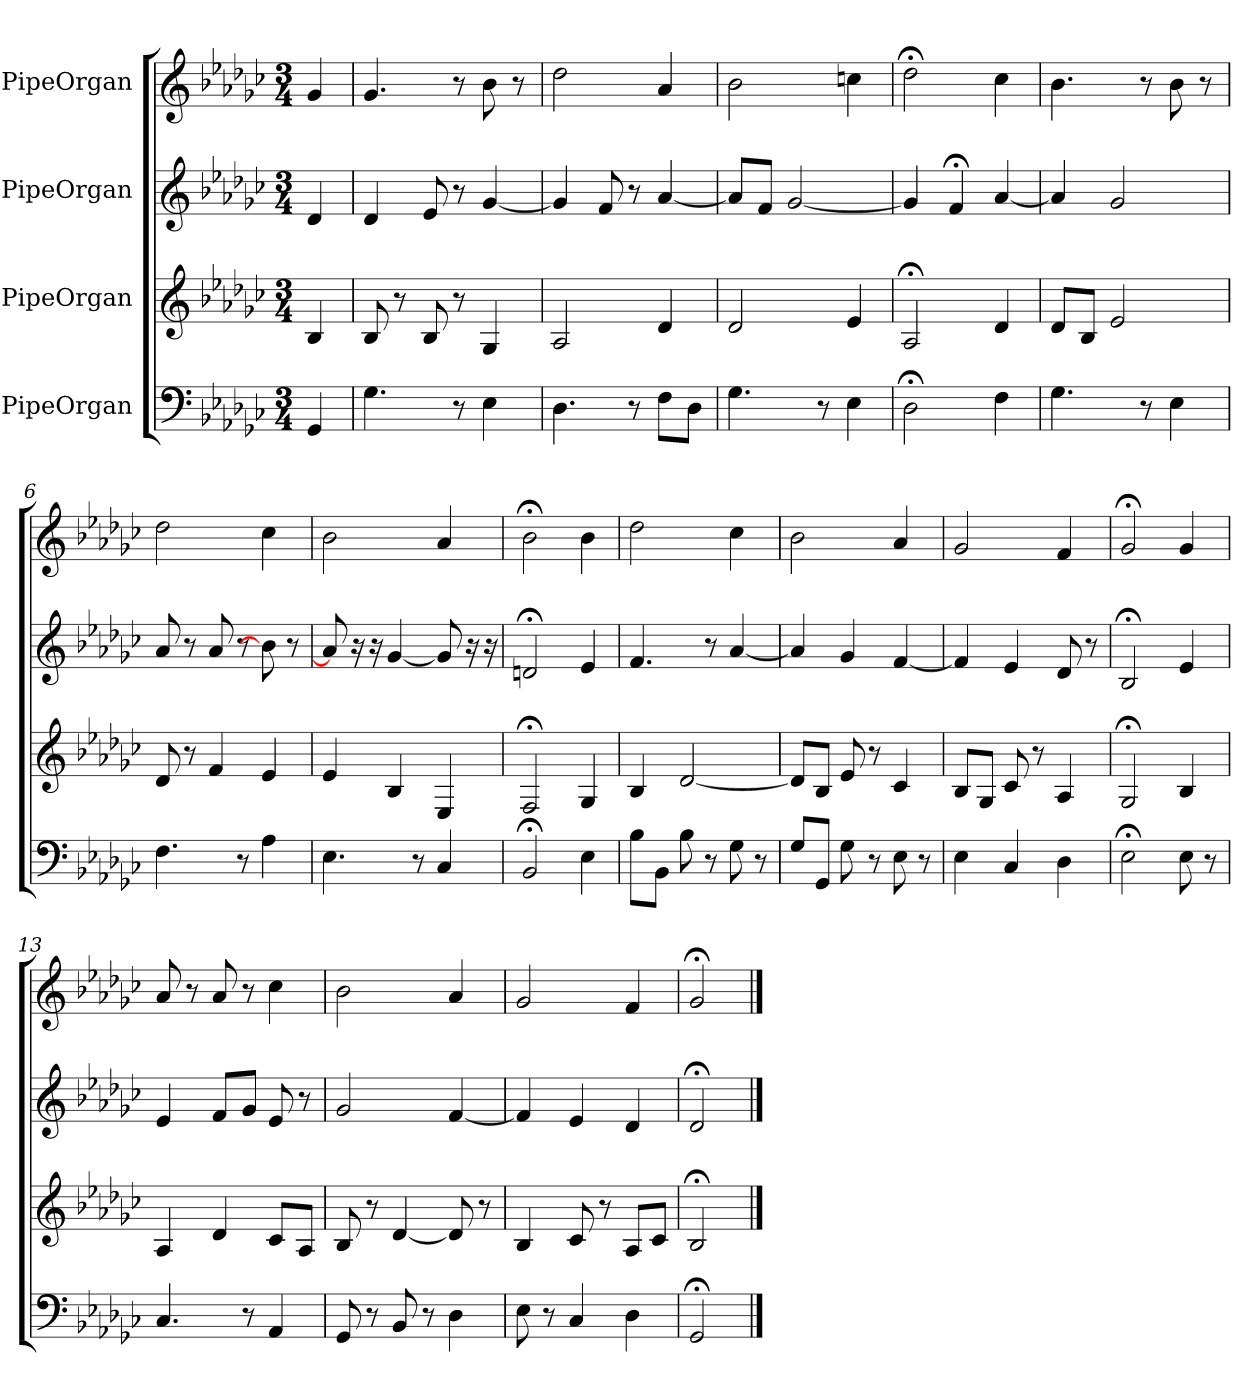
**kern	**kern	**kern	**kern
*part4	*part3	*part2	*part1
*staff4	*staff3	*staff2	*staff1
*I"PipeOrgan	*I"PipeOrgan	*I"PipeOrgan	*I"PipeOrgan
*k[b-e-a-d-g-c-]	*k[b-e-a-d-g-c-]	*k[b-e-a-d-g-c-]	*k[b-e-a-d-g-c-]
*G-:	*G-:	*G-:	*G-:
*M3/4	*M3/4	*M3/4	*M3/4
*MM60	*MM60	*MM60	*MM60
=	=	=	=
4GG-	4B-	4d-	4g-
=1	=1	=1	=1
4.G-	8B-	4d-	4.g-
.	8r	.	.
.	8B-	8e-	.
8r	8r	8r	8r
4E-	4G-	[4g-	8b-
.	.	.	8r
=2	=2	=2	=2
4.D-	2A-	4g-]	2dd-
.	.	8f	.
8r	.	8r	.
8FL	4d-	[4a-	4a-
8D-J	.	.	.
=3	=3	=3	=3
4.G-	2d-	8a-L]	2b-
.	.	8fJ	.
.	.	[2g-	.
8r	.	.	.
4E-	4e-	.	4ccn
=4	=4	=4	=4
2D-;<	2A-;<	4g-]	2dd-;<
.	.	4f;<	.
4F	4d-	[4a-	4cc-
=5	=5	=5	=5
4.G-	8d-L	4a-]	4.b-
.	8B-J	.	.
.	2e-	2g-	.
8r	.	.	8r
4E-	.	.	8b-
.	.	.	8r
=6	=6	=6	=6
4.F	8d-	8a-	2dd-
.	8r	8r	.
.	4f	8a-	.
8r	.	8r	.
4A-	4e-	8b-]	4cc-
.	.	8r	.
=7	=7	=7	=7
4.E-	4e-	8a-]	2b-
.	.	16r	.
.	.	16r	.
.	4B-	[4g-	.
8r	.	.	.
4C-	4E-	8g-]	4a-
.	.	16r	.
.	.	16r	.
=8	=8	=8	=8
2BB-;<	2F;<	2dn;<	2b-;<
4E-	4G-	4e-	4b-
=9	=9	=9	=9
8B-L	4B-	4.f	2dd-
8BB-J	.	.	.
8B-	[2d-	.	.
8r	.	8r	.
8G-	.	[4a-	4cc-
8r	.	.	.
=10	=10	=10	=10
8G-L	8d-L]	4a-]	2b-
8GG-J	8B-J	.	.
8G-	8e-	4g-	.
8r	8r	.	.
8E-	4c-	[4f	4a-
8r	.	.	.
=11	=11	=11	=11
4E-	8B-L	4f]	2g-
.	8G-J	.	.
4C-	8c-	4e-	.
.	8r	.	.
4D-	4A-	8d-	4f
.	.	8r	.
=12	=12	=12	=12
2E-;<	2G-;<	2B-;<	2g-;<
8E-	4B-	4e-	4g-
8r	.	.	.
=13	=13	=13	=13
4.C-	4A-	4e-	8a-
.	.	.	8r
.	4d-	8fL	8a-
8r	.	8g-J	8r
4AA-	8c-L	8e-	4cc-
.	8A-J	8r	.
=14	=14	=14	=14
8GG-	8B-	2g-	2b-
8r	8r	.	.
8BB-	[4d-	.	.
8r	.	.	.
4D-	8d-]	[4f	4a-
.	8r	.	.
=15	=15	=15	=15
8E-	4B-	4f]	2g-
8r	.	.	.
4C-	8c-	4e-	.
.	8r	.	.
4D-	8A-L	4d-	4f
.	8c-J	.	.
=16	=16	=16	=16
2GG-;<	2B-;<	2d-;<	2g-;<
==	==	==	==
*-	*-	*-	*-
